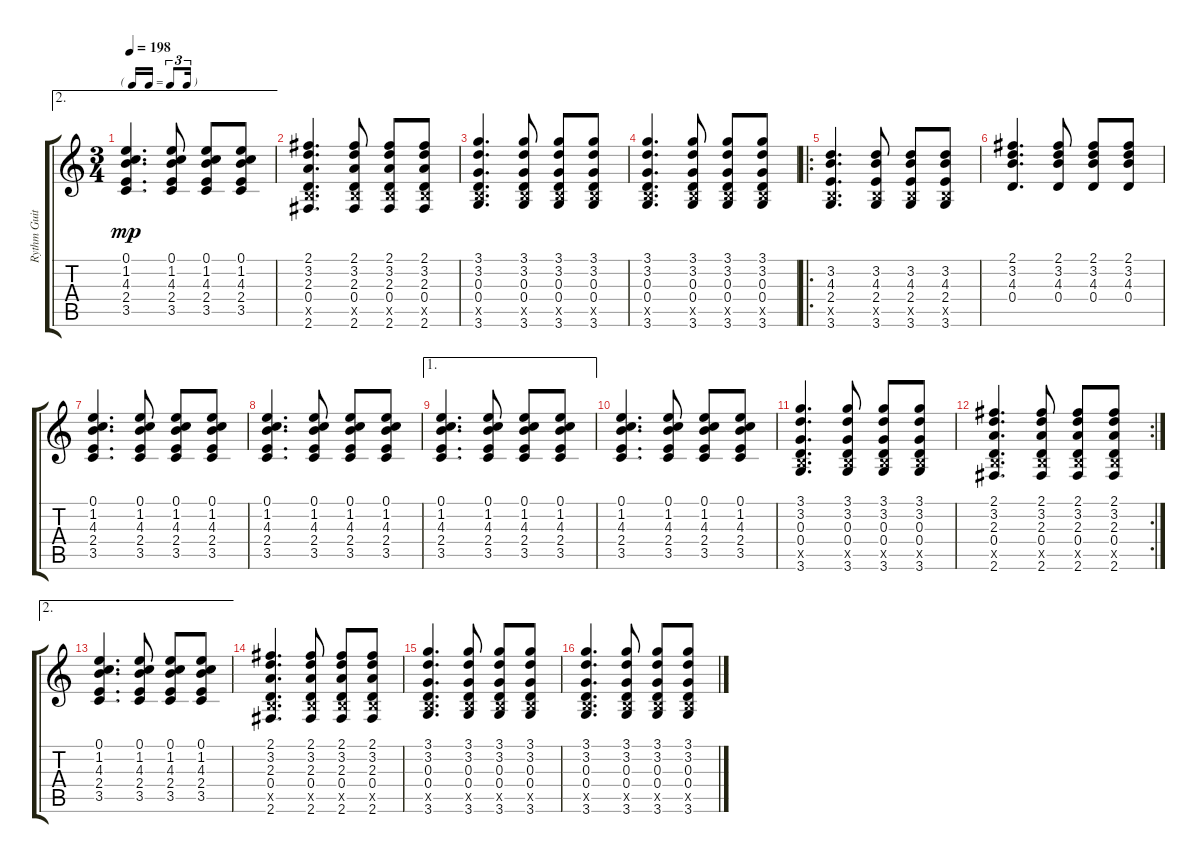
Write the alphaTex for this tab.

\track ("Rythm Guitar" "Rythm Guit") {instrument acousticguitarsteel}
\staff {score tabs}
\tuning (E4 B3 G3 D3 A2 E2) {hide}
\ae 2
\ts (3 4)
\tf triplet16th
\tempo 198
\clef g2
\ks c
(0.1 1.2 4.3 2.4 3.5).4{d dy mp} (0.1 1.2 4.3 2.4 3.5).8 (0.1 1.2 4.3 2.4 3.5).8 (0.1 1.2 4.3 2.4 3.5).8 |
(2.1 3.2 2.3 0.4 2.5{x} 2.6).4{d} (2.1 3.2 2.3 0.4 2.5{x} 2.6).8 (2.1 3.2 2.3 0.4 2.5{x} 2.6).8 (2.1 3.2 2.3 0.4 2.5{x} 2.6).8 |
(3.1 3.2 0.3 0.4 2.5{x} 3.6).4{d} (3.1 3.2 0.3 0.4 2.5{x} 3.6).8 (3.1 3.2 0.3 0.4 2.5{x} 3.6).8 (3.1 3.2 0.3 0.4 2.5{x} 3.6).8 |
(3.1 3.2 0.3 0.4 2.5{x} 3.6).4{d} (3.1 3.2 0.3 0.4 2.5{x} 3.6).8 (3.1 3.2 0.3 0.4 2.5{x} 3.6).8 (3.1 3.2 0.3 0.4 2.5{x} 3.6).8 |
\ro
(3.2 4.3 2.4 2.5{x} 3.6).4{d} (3.2 4.3 2.4 2.5{x} 3.6).8 (3.2 4.3 2.4 2.5{x} 3.6).8 (3.2 4.3 2.4 2.5{x} 3.6).8 |
(2.1 3.2 4.3 0.4).4{d} (2.1 3.2 4.3 0.4).8 (2.1 3.2 4.3 0.4).8 (2.1 3.2 4.3 0.4).8 |
(0.1 1.2 4.3 2.4 3.5).4{d} (0.1 1.2 4.3 2.4 3.5).8 (0.1 1.2 4.3 2.4 3.5).8 (0.1 1.2 4.3 2.4 3.5).8 |
(0.1 1.2 4.3 2.4 3.5).4{d} (0.1 1.2 4.3 2.4 3.5).8 (0.1 1.2 4.3 2.4 3.5).8 (0.1 1.2 4.3 2.4 3.5).8 |
\ae 1
(0.1 1.2 4.3 2.4 3.5).4{d} (0.1 1.2 4.3 2.4 3.5).8 (0.1 1.2 4.3 2.4 3.5).8 (0.1 1.2 4.3 2.4 3.5).8 |
(0.1 1.2 4.3 2.4 3.5).4{d} (0.1 1.2 4.3 2.4 3.5).8 (0.1 1.2 4.3 2.4 3.5).8 (0.1 1.2 4.3 2.4 3.5).8 |
(3.1 3.2 0.3 0.4 2.5{x} 3.6).4{d} (3.1 3.2 0.3 0.4 2.5{x} 3.6).8 (3.1 3.2 0.3 0.4 2.5{x} 3.6).8 (3.1 3.2 0.3 0.4 2.5{x} 3.6).8 |
\rc 2
(2.1 3.2 2.3 0.4 2.5{x} 2.6).4{d} (2.1 3.2 2.3 0.4 2.5{x} 2.6).8 (2.1 3.2 2.3 0.4 2.5{x} 2.6).8 (2.1 3.2 2.3 0.4 2.5{x} 2.6).8 |
\ae 2
(0.1 1.2 4.3 2.4 3.5).4{d} (0.1 1.2 4.3 2.4 3.5).8 (0.1 1.2 4.3 2.4 3.5).8 (0.1 1.2 4.3 2.4 3.5).8 |
(2.1 3.2 2.3 0.4 2.5{x} 2.6).4{d} (2.1 3.2 2.3 0.4 2.5{x} 2.6).8 (2.1 3.2 2.3 0.4 2.5{x} 2.6).8 (2.1 3.2 2.3 0.4 2.5{x} 2.6).8 |
(3.1 3.2 0.3 0.4 2.5{x} 3.6).4{d} (3.1 3.2 0.3 0.4 2.5{x} 3.6).8 (3.1 3.2 0.3 0.4 2.5{x} 3.6).8 (3.1 3.2 0.3 0.4 2.5{x} 3.6).8 |
(3.1 3.2 0.3 0.4 2.5{x} 3.6).4{d} (3.1 3.2 0.3 0.4 2.5{x} 3.6).8 (3.1 3.2 0.3 0.4 2.5{x} 3.6).8 (3.1 3.2 0.3 0.4 2.5{x} 3.6).8
